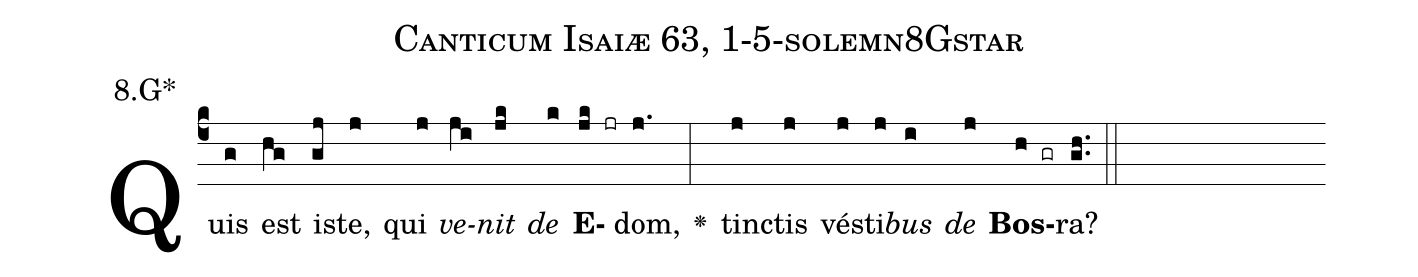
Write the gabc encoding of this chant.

name: Canticum Isaiæ 63, 1-5-solemn8Gstar;
annotation: 8.G*;
%%
(c4)Quis(g) est(hg) i(gj)ste,(j) qui(j) <i>ve</i>(ji)<i>nit</i>(jk) <i>de</i>(k) <b>E</b>(jk jr)dom,(j.) <v>\greheightstar</v>(:) tin(j)ctis(j) vé(j)sti(j)<i>bus</i>(i) <i>de</i>(j) <b>Bos</b>(h gr)ra?(gh..) (::)


%E(j) u(j) o(i) u(j) a(h) e.(gh..) (::)
